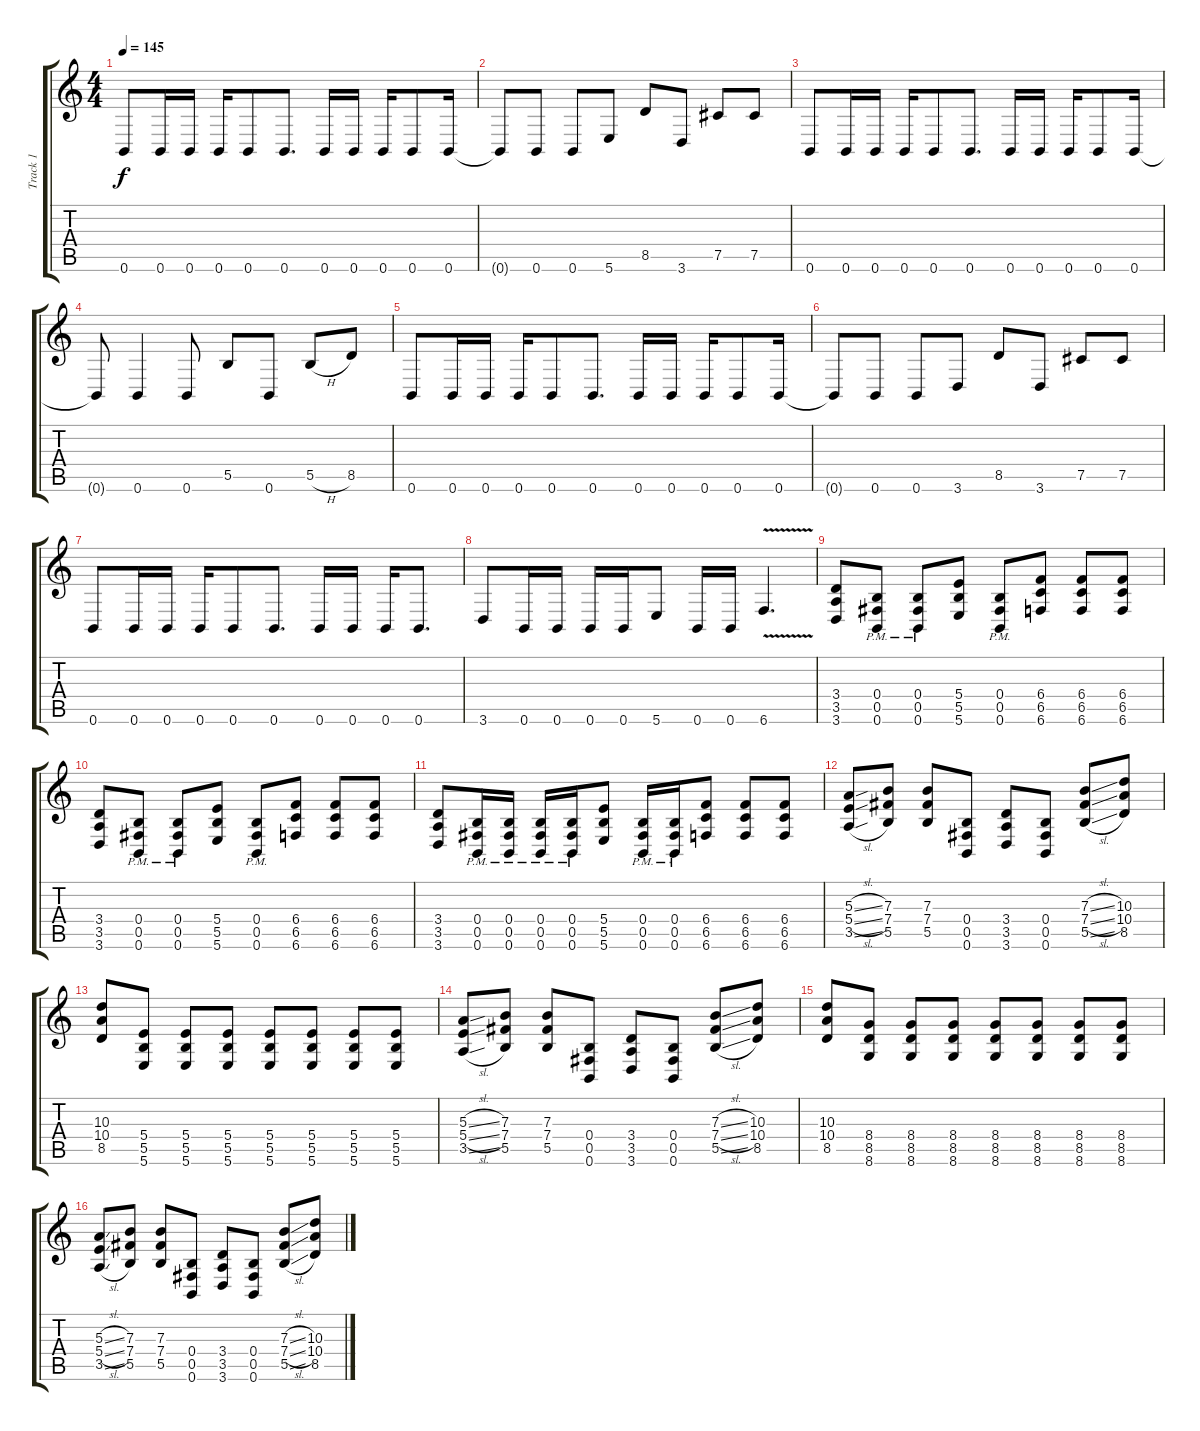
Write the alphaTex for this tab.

\track ("Track 1" "Track 1") {instrument overdrivenguitar}
\staff {score tabs}
\tuning (Db4 Ab3 E3 B2 Gb2 B1) {hide}
\ts (4 4)
\tempo 145
\clef g2
\ks c
0.6.8{dy f} 0.6.16 0.6.16 0.6.16 0.6.8 0.6.8{d} 0.6.16 0.6.16 0.6.16 0.6.8 0.6.16 |
0.6{t}.8 0.6.8 0.6.8 5.6.8 8.5.8 3.6.8 7.5.8 7.5.8 |
0.6.8 0.6.16 0.6.16 0.6.16 0.6.8 0.6.8{d} 0.6.16 0.6.16 0.6.16 0.6.8 0.6.16 |
0.6{t}.8 0.6.4 0.6.8 5.5.8 0.6.8 5.5{h}.8 8.5.8 |
0.6.8 0.6.16 0.6.16 0.6.16 0.6.8 0.6.8{d} 0.6.16 0.6.16 0.6.16 0.6.8 0.6.16 |
0.6{t}.8 0.6.8 0.6.8 3.6.8 8.5.8 3.6.8 7.5.8 7.5.8 |
0.6.8 0.6.16 0.6.16 0.6.16 0.6.8 0.6.8{d} 0.6.16 0.6.16 0.6.16 0.6.8{d} |
3.6.8 0.6.16 0.6.16 0.6.16 0.6.16 5.6.8 0.6.16 0.6.16 6.6{v}.4{d} |
(3.4 3.5 3.6).8 (0.4{pm} 0.5{pm} 0.6{pm}).8 (0.4{pm} 0.5{pm} 0.6{pm}).8 (5.4 5.5 5.6).8 (0.4{pm} 0.5{pm} 0.6{pm}).8 (6.4 6.5 6.6).8 (6.4 6.5 6.6).8 (6.4 6.5 6.6).8 |
(3.4 3.5 3.6).8 (0.4{pm} 0.5{pm} 0.6{pm}).8 (0.4{pm} 0.5{pm} 0.6{pm}).8 (5.4 5.5 5.6).8 (0.4{pm} 0.5{pm} 0.6{pm}).8 (6.4 6.5 6.6).8 (6.4 6.5 6.6).8 (6.4 6.5 6.6).8 |
(3.4 3.5 3.6).8 (0.4{pm} 0.5{pm} 0.6{pm}).16 (0.4{pm} 0.5{pm} 0.6{pm}).16 (0.4{pm} 0.5{pm} 0.6{pm}).16 (0.4{pm} 0.5{pm} 0.6{pm}).16 (5.4 5.5 5.6).8 (0.4{pm} 0.5{pm} 0.6{pm}).16 (0.4{pm} 0.5{pm} 0.6{pm}).16 (6.4 6.5 6.6).8 (6.4 6.5 6.6).8 (6.4 6.5 6.6).8 |
(5.3{sl} 5.4{sl} 3.5{sl}).8 (7.3 7.4 5.5).8 (7.3 7.4 5.5).8 (0.4 0.5 0.6).8 (3.4 3.5 3.6).8 (0.4 0.5 0.6).8 (7.3{sl} 7.4{sl} 5.5{sl}).8 (10.3 10.4 8.5).8 |
(10.3 10.4 8.5).8 (5.4 5.5 5.6).8 (5.4 5.5 5.6).8 (5.4 5.5 5.6).8 (5.4 5.5 5.6).8 (5.4 5.5 5.6).8 (5.4 5.5 5.6).8 (5.4 5.5 5.6).8 |
(5.3{sl} 5.4{sl} 3.5{sl}).8 (7.3 7.4 5.5).8 (7.3 7.4 5.5).8 (0.4 0.5 0.6).8 (3.4 3.5 3.6).8 (0.4 0.5 0.6).8 (7.3{sl} 7.4{sl} 5.5{sl}).8 (10.3 10.4 8.5).8 |
(10.3 10.4 8.5).8 (8.4 8.5 8.6).8 (8.4 8.5 8.6).8 (8.4 8.5 8.6).8 (8.4 8.5 8.6).8 (8.4 8.5 8.6).8 (8.4 8.5 8.6).8 (8.4 8.5 8.6).8 |
(5.3{sl} 5.4{sl} 3.5{sl}).8 (7.3 7.4 5.5).8 (7.3 7.4 5.5).8 (0.4 0.5 0.6).8 (3.4 3.5 3.6).8 (0.4 0.5 0.6).8 (7.3{sl} 7.4{sl} 5.5{sl}).8 (10.3 10.4 8.5).8
